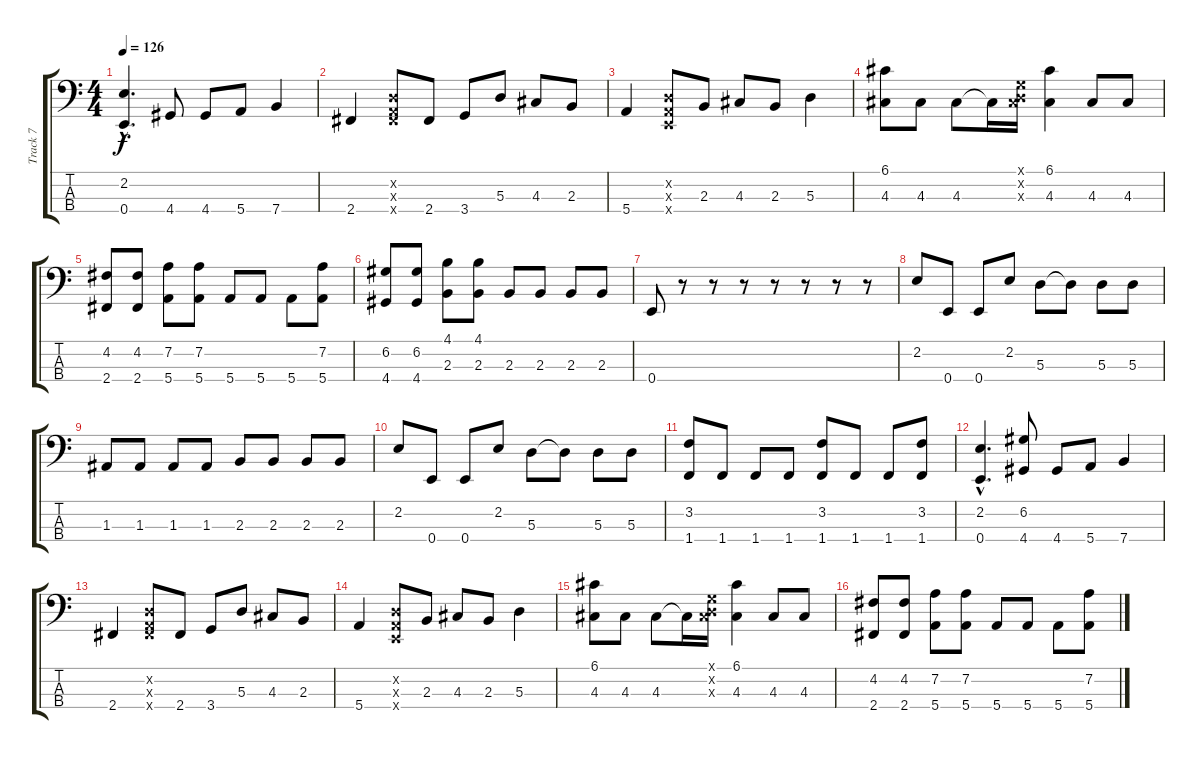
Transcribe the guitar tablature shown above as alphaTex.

\track ("Track 7" "Track 7") {instrument contrabass}
\staff {score tabs}
\tuning (G2 D2 A1 E1) {hide}
\ts (4 4)
\tempo 126
\clef f4
\ks c
(2.2{hac} 0.4{hac}).4{d dy f instrument electricbasspick} 4.4.8 4.4.8 5.4.8 7.4.4 |
2.4.4 (0.2{x} 0.3{x} 2.4{x}).8 2.4.8 3.4.8 5.3.8 4.3.8 2.3.8 |
5.4.4 (0.2{x} 0.3{x} 0.4{x}).8 2.3.8 4.3.8 2.3.8 5.3.4 |
(6.1 4.3).8 4.3.8 4.3.8 4.3{t}.16 (0.1{x} 0.2{x} 4.3{x}).16 (6.1 4.3).4 4.3.8 4.3.8 |
(4.2 2.4).8 (4.2 2.4).8 (7.2 5.4).8 (7.2 5.4).8 5.4.8 5.4.8 5.4.8 (7.2 5.4).8 |
(6.2 4.4).8 (6.2 4.4).8 (4.1 2.3).8 (4.1 2.3).8 2.3.8 2.3.8 2.3.8 2.3.8 |
0.4.8 r.8 r.8 r.8 r.8 r.8 r.8 r.8 |
2.2.8 0.4.8 0.4.8 2.2.8 5.3.8 5.3{t}.8 5.3.8 5.3.8 |
1.3.8 1.3.8 1.3.8 1.3.8 2.3.8 2.3.8 2.3.8 2.3.8 |
2.2.8 0.4.8 0.4.8 2.2.8 5.3.8 5.3{t}.8 5.3.8 5.3.8 |
(3.2 1.4).8 1.4.8 1.4.8 1.4.8 (3.2 1.4).8 1.4.8 1.4.8 (3.2 1.4).8 |
(2.2{hac} 0.4{hac}).4{d instrument electricbasspick} (6.2 4.4).8 4.4.8 5.4.8 7.4.4 |
2.4.4 (0.2{x} 0.3{x} 2.4{x}).8 2.4.8 3.4.8 5.3.8 4.3.8 2.3.8 |
5.4.4 (0.2{x} 0.3{x} 0.4{x}).8 2.3.8 4.3.8 2.3.8 5.3.4 |
(6.1 4.3).8 4.3.8 4.3.8 4.3{t}.16 (0.1{x} 0.2{x} 4.3{x}).16 (6.1 4.3).4 4.3.8 4.3.8 |
(4.2 2.4).8 (4.2 2.4).8 (7.2 5.4).8 (7.2 5.4).8 5.4.8 5.4.8 5.4.8 (7.2 5.4).8
